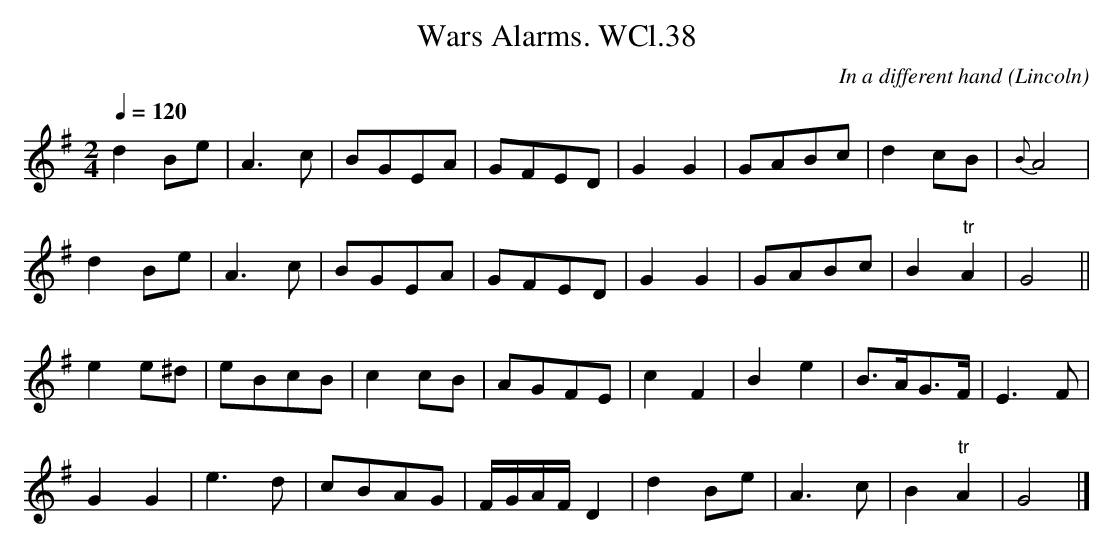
X:1
T:Wars Alarms. WCl.38
M:2/4
L:1/8
Q:1/4=120
C:In a different hand
O:Lincoln
W:
K:G
d2Be|A3c|BGEA|GFED|G2G2|GABc|d2 cB|{B}A4|!
d2 Be|A3c|BGEA|GFED|G2G2|GABc|B2"tr"A2|G4||!
e2 e^d|eBcB|c2 cB|AGFE|c2 F2|B2 e2|B>AG>F|E3F|!
G2 G2|e3 d|cBAG|F/2G/2A/2F/2 D2|d2 Be|A3 c|B2"tr"A2|G4|]
